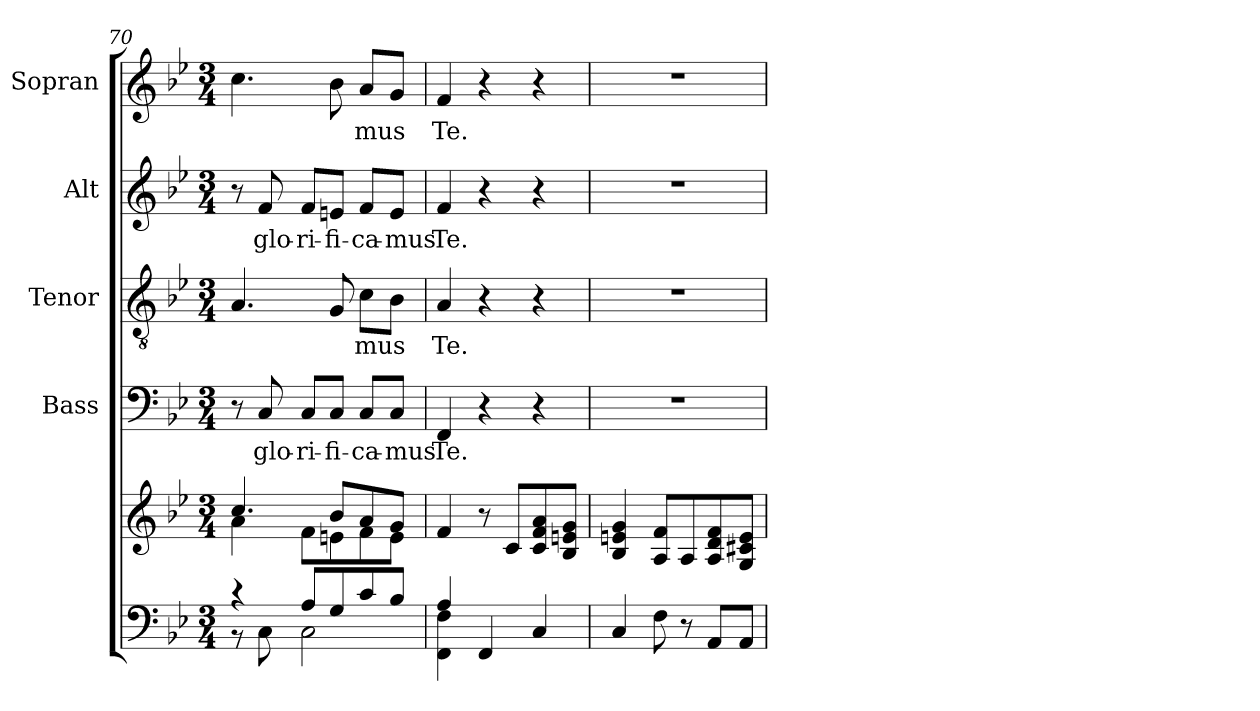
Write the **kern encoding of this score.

**kern	**kern	**kern	**text	**kern	**text	**kern	**text	**kern	**text
*part5	*part5	*part4	*part4	*part3	*part3	*part2	*part2	*part1	*part1
*staff6	*staff5	*staff4	*staff4	*staff3	*staff3	*staff2	*staff2	*staff1	*staff1
*	*	*I"Bass	*	*I"Tenor	*	*I"Alt	*	*I"Sopran	*
*	*	*I'B.	*	*I'T.	*	*I'A.	*	*I'S.	*
*clefF4	*clefG2	*clefF4	*	*clefGv2	*	*clefG2	*	*clefG2	*
*k[b-e-]	*k[b-e-]	*k[b-e-]	*	*k[b-e-]	*	*k[b-e-]	*	*k[b-e-]	*
*B-:	*B-:	*B-:	*	*B-:	*	*B-:	*	*B-:	*
*M3/4	*M3/4	*M3/4	*	*M3/4	*	*M3/4	*	*M3/4	*
=70	=70	=70	=70	=70	=70	=70	=70	=70	=70
*^	*^	*	*	*	*	*	*	*	*
4rB	8rBB	4.cc/	4a\	8r	.	4.A/	.	8r	.	4.cc\	.
!	!	!	!	!	!LO:LY:b	!	!	!	!LO:LY:b	!	!
.	8C\	.	.	8C/	glo-	.	.	8f/	glo-	.	.
!	!	!	!	!	!LO:LY:b	!	!	!	!LO:LY:b	!	!
8A/L	2C\	.	8f\L	8C/L	-ri-	.	.	8f/L	-ri-	.	.
!	!	!	!	!	!LO:LY:b	!	!	!	!LO:LY:b	!	!
8G/	.	8b-/L	8en\	8C/J	-fi-	8G/	.	8en/J	-fi-	8b-\	.
!	!	!	!	!	!LO:LY:b	!	!LO:LY:b	!	!LO:LY:b	!	!LO:LY:b
8c/	.	8a/	8f\	8C/L	-ca-	8c\L	-mus	8f/L	-ca-	8a/L	-mus
!	!	!	!	!	!LO:LY:b	!	!	!	!LO:LY:b	!	!
8B-/J	.	8g/J	8e\J	8C/J	-mus	8B-\J	.	8e/J	-mus	8g/J	.
=71	=71	=71	=71	=71	=71	=71	=71	=71	=71	=71	=71
!	!	!	!	!	!LO:LY:b	!	!LO:LY:b	!	!LO:LY:b	!	!LO:LY:b
*	*	*v	*v	*	*	*	*	*	*	*	*
4A/	4FF\ 4F\	4f/	4FF/	Te.	4A/	Te.	4f/	Te.	4f/	Te.
4FF/	2ryy	8r	4r	.	4r	.	4r	.	4r	.
.	.	8c/L	.	.	.	.	.	.	.	.
4C/	.	8c/ 8f/ 8a/	4r	.	4r	.	4r	.	4r	.
.	.	8B-/ 8en/ 8g/J	.	.	.	.	.	.	.	.
*v	*v	*	*	*	*	*	*	*	*	*
=72	=72	=72	=72	=72	=72	=72	=72	=72	=72
4C/	4B-/ 4en/ 4g/	2.r	.	2.r	.	2.r	.	2.r	.
8F\	8A/ 8f/L	.	.	.	.	.	.	.	.
8r	8A/	.	.	.	.	.	.	.	.
8AA/L	8A/ 8d/ 8f/	.	.	.	.	.	.	.	.
8AA/J	8G/ 8c#X/ 8e/J	.	.	.	.	.	.	.	.
=	=	=	=	=	=	=	=	=	=
*-	*-	*-	*-	*-	*-	*-	*-	*-	*-
